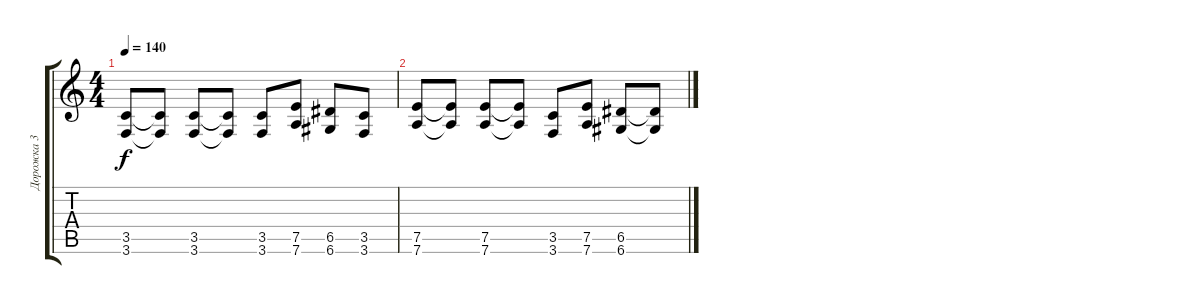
\track ("Дорожка 3" "Дорожка 3") {instrument overdrivenguitar}
\staff {score tabs}
\tuning (E4 B3 G3 D3 A2 D2) {hide}
\ts (4 4)
\tempo 140
\clef g2
\ks c
(3.5 3.6).8{dy f} (3.5{t} 3.6{t}).8 (3.5 3.6).8 (3.5{t} 3.6{t}).8 (3.5 3.6).8 (7.5 7.6).8 (6.5 6.6).8 (3.5 3.6).8 |
(7.5 7.6).8 (7.5{t} 7.6{t}).8 (7.5 7.6).8 (7.5{t} 7.6{t}).8 (3.5 3.6).8 (7.5 7.6).8 (6.5 6.6).8 (6.5{t} 6.6{t}).8
